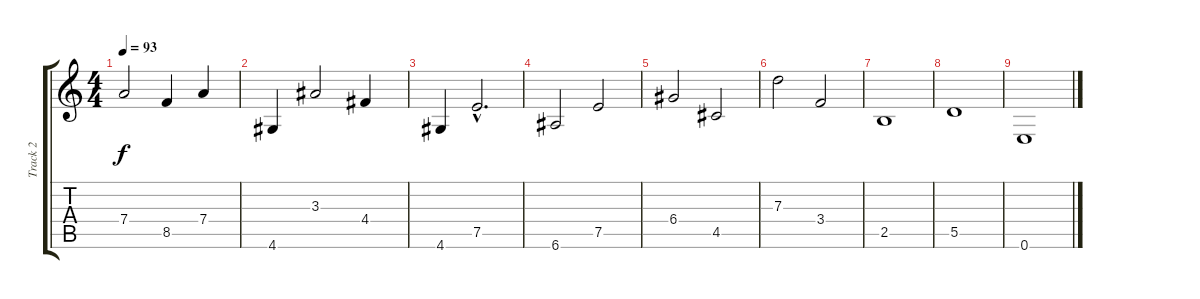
\track ("Track 2" "Track 2") {instrument acousticguitarsteel}
\staff {score tabs}
\tuning (E4 B3 G3 D3 A2 E2) {hide}
\ts (4 4)
\tempo 93
\clef g2
\ks c
7.4.2{dy f} 8.5.4 7.4.4 |
4.6.4 3.3.2 4.4.4 |
4.6.4 7.5{hac}.2{d} |
6.6.2 7.5.2 |
6.4.2 4.5.2 |
7.3.2 3.4.2 |
2.5.1 |
5.5.1 |
0.6.1
